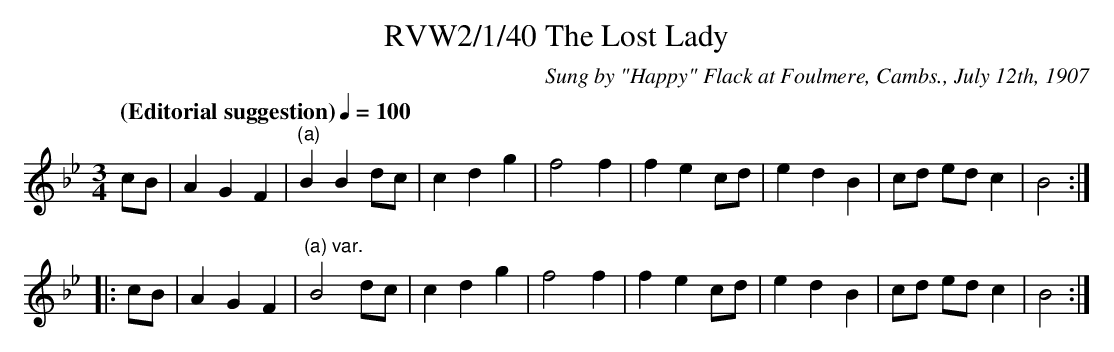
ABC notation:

X:1
T:RVW2/1/40 The Lost Lady
C:Sung by "Happy" Flack at Foulmere, Cambs., July 12th, 1907
L:1/4
Q:"(Editorial suggestion)" 1/4=100
M:3/4
K:Bb
c/B/ | A G F |"^(a)" B B d/c/ | c d g | f2 f |$ f e c/d/ | e d B |c/d/ e/d/ c | B2 ::
c/B/ | A G F |"^(a) var." B2 d/c/ | c d g | f2 f |$ f e c/d/ | e d B | c/d/ e/d/ c | B2 :|
